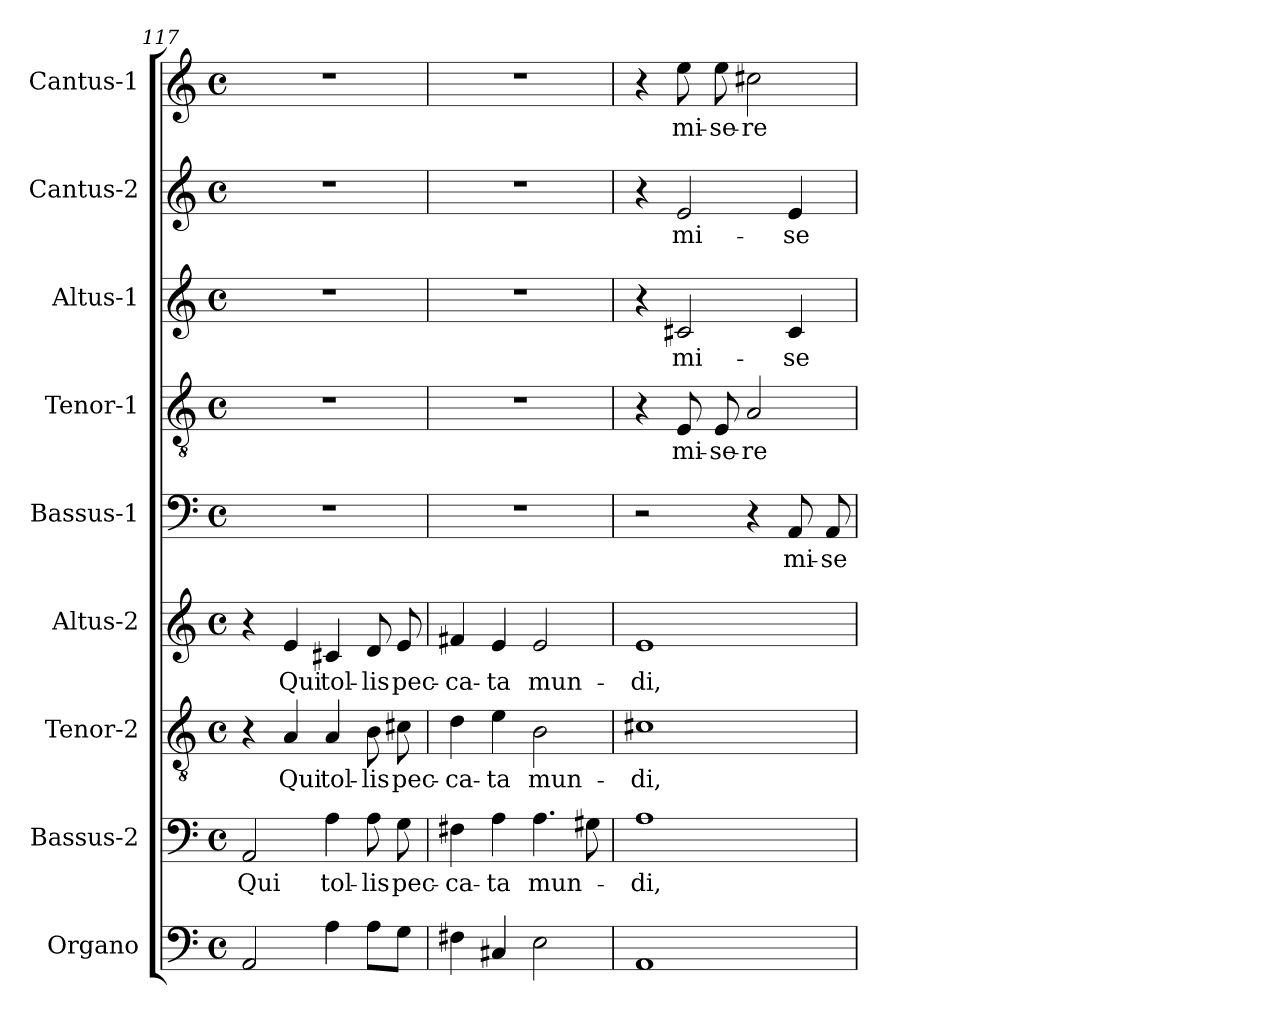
**kern	**kern	**text	**kern	**text	**kern	**text	**kern	**text	**kern	**text	**kern	**text	**kern	**text	**kern	**text
*part9	*part8	*part8	*part7	*part7	*part6	*part6	*part5	*part5	*part4	*part4	*part3	*part3	*part2	*part2	*part1	*part1
*staff9	*staff8	*staff8	*staff7	*staff7	*staff6	*staff6	*staff5	*staff5	*staff4	*staff4	*staff3	*staff3	*staff2	*staff2	*staff1	*staff1
*I"Organo	*I"Bassus-2	*	*I"Tenor-2	*	*I"Altus-2	*	*I"Bassus-1	*	*I"Tenor-1	*	*I"Altus-1	*	*I"Cantus-2	*	*I"Cantus-1	*
*I'Og	*I'B2	*	*	*	*I'A2	*	*I'B1	*	*I'T1	*	*I'A1	*	*I'C2	*	*I'C1	*
*clefF4	*clefF4	*	*clefGv2	*	*clefG2	*	*clefF4	*	*clefGv2	*	*clefG2	*	*clefG2	*	*clefG2	*
*k[]	*k[]	*	*k[]	*	*k[]	*	*k[]	*	*k[]	*	*k[]	*	*k[]	*	*k[]	*
*C:	*C:	*	*C:	*	*C:	*	*C:	*	*C:	*	*C:	*	*C:	*	*C:	*
*M4/4	*M4/4	*	*M4/4	*	*M4/4	*	*M4/4	*	*M4/4	*	*M4/4	*	*M4/4	*	*M4/4	*
*met(c)	*met(c)	*	*met(c)	*	*met(c)	*	*met(c)	*	*met(c)	*	*met(c)	*	*met(c)	*	*met(c)	*
=117	=117	=117	=117	=117	=117	=117	=117	=117	=117	=117	=117	=117	=117	=117	=117	=117
!	!	!LO:LY:b	!	!	!	!	!	!	!	!	!	!	!	!	!	!
2AA/	2AA/	Qui	4r	.	4r	.	1r	.	1r	.	1r	.	1r	.	1r	.
!	!	!	!	!LO:LY:b	!	!	!	!	!	!	!	!	!	!	!	!
!	!	!	!	!	!	!LO:LY:b	!	!	!	!	!	!	!	!	!	!
.	.	.	4A/	Qui	4e/	Qui	.	.	.	.	.	.	.	.	.	.
!	!	!LO:LY:b	!	!	!	!	!	!	!	!	!	!	!	!	!	!
!	!	!	!	!LO:LY:b	!	!	!	!	!	!	!	!	!	!	!	!
!	!	!	!	!	!	!LO:LY:b	!	!	!	!	!	!	!	!	!	!
4A\	4A\	tol-	4A/	tol-	4c#X/	tol-	.	.	.	.	.	.	.	.	.	.
!	!	!LO:LY:b	!	!	!	!	!	!	!	!	!	!	!	!	!	!
!	!	!	!	!LO:LY:b	!	!	!	!	!	!	!	!	!	!	!	!
!	!	!	!	!	!	!LO:LY:b	!	!	!	!	!	!	!	!	!	!
8A\L	8A\	-lis	8B\	-lis	8d/	-lis	.	.	.	.	.	.	.	.	.	.
!	!	!LO:LY:b	!	!	!	!	!	!	!	!	!	!	!	!	!	!
!	!	!	!	!LO:LY:b	!	!	!	!	!	!	!	!	!	!	!	!
!	!	!	!	!	!	!LO:LY:b	!	!	!	!	!	!	!	!	!	!
8G\J	8G\	pec-	8c#X\	pec-	8e/	pec-	.	.	.	.	.	.	.	.	.	.
=118	=118	=118	=118	=118	=118	=118	=118	=118	=118	=118	=118	=118	=118	=118	=118	=118
!	!	!LO:LY:b	!	!	!	!	!	!	!	!	!	!	!	!	!	!
!	!	!	!	!LO:LY:b	!	!	!	!	!	!	!	!	!	!	!	!
!	!	!	!	!	!	!LO:LY:b	!	!	!	!	!	!	!	!	!	!
4F#X\	4F#X\	-ca-	4d\	-ca-	4f#X/	-ca-	1r	.	1r	.	1r	.	1r	.	1r	.
!	!	!LO:LY:b	!	!	!	!	!	!	!	!	!	!	!	!	!	!
!	!	!	!	!LO:LY:b	!	!	!	!	!	!	!	!	!	!	!	!
!	!	!	!	!	!	!LO:LY:b	!	!	!	!	!	!	!	!	!	!
4C#X/	4A\	-ta	4e\	-ta	4e/	-ta	.	.	.	.	.	.	.	.	.	.
!	!	!LO:LY:b	!	!	!	!	!	!	!	!	!	!	!	!	!	!
!	!	!	!	!LO:LY:b	!	!	!	!	!	!	!	!	!	!	!	!
!	!	!	!	!	!	!LO:LY:b	!	!	!	!	!	!	!	!	!	!
2E\	4.A\	mun-	2B\	mun-	2e/	mun-	.	.	.	.	.	.	.	.	.	.
.	8G#X\	.	.	.	.	.	.	.	.	.	.	.	.	.	.	.
!!LO:PB:g=z
=119	=119	=119	=119	=119	=119	=119	=119	=119	=119	=119	=119	=119	=119	=119	=119	=119
!	!	!LO:LY:b	!	!	!	!	!	!	!	!	!	!	!	!	!	!
!	!	!	!	!LO:LY:b	!	!	!	!	!	!	!	!	!	!	!	!
!	!	!	!	!	!	!LO:LY:b	!	!	!	!	!	!	!	!	!	!
1AA	1A	-di,	1c#X	-di,	1e	-di,	2r	.	4r	.	4r	.	4r	.	4r	.
!	!	!	!	!	!	!	!	!	!	!LO:LY:b	!	!	!	!	!	!
!	!	!	!	!	!	!	!	!	!	!	!	!LO:LY:b	!	!	!	!
!	!	!	!	!	!	!	!	!	!	!	!	!	!	!LO:LY:b	!	!
!	!	!	!	!	!	!	!	!	!	!	!	!	!	!	!	!LO:LY:b
.	.	.	.	.	.	.	.	.	8E/	mi-	2c#X/	mi-	2e/	mi-	8ee\	mi-
!	!	!	!	!	!	!	!	!	!	!LO:LY:b	!	!	!	!	!	!
!	!	!	!	!	!	!	!	!	!	!	!	!	!	!	!	!LO:LY:b
.	.	.	.	.	.	.	.	.	8E/	-se-	.	.	.	.	8ee\	-se-
!	!	!	!	!	!	!	!	!	!	!LO:LY:b	!	!	!	!	!	!
!	!	!	!	!	!	!	!	!	!	!	!	!	!	!	!	!LO:LY:b
.	.	.	.	.	.	.	4r	.	2A/	-re-	.	.	.	.	2cc#X\	-re-
!	!	!	!	!	!	!	!	!LO:LY:b	!	!	!	!	!	!	!	!
!	!	!	!	!	!	!	!	!	!	!	!	!LO:LY:b	!	!	!	!
!	!	!	!	!	!	!	!	!	!	!	!	!	!	!LO:LY:b	!	!
.	.	.	.	.	.	.	8AA/	mi-	.	.	4c#/	-se-	4e/	-se-	.	.
!	!	!	!	!	!	!	!	!LO:LY:b	!	!	!	!	!	!	!	!
.	.	.	.	.	.	.	8AA/	-se-	.	.	.	.	.	.	.	.
=	=	=	=	=	=	=	=	=	=	=	=	=	=	=	=	=
*-	*-	*-	*-	*-	*-	*-	*-	*-	*-	*-	*-	*-	*-	*-	*-	*-
